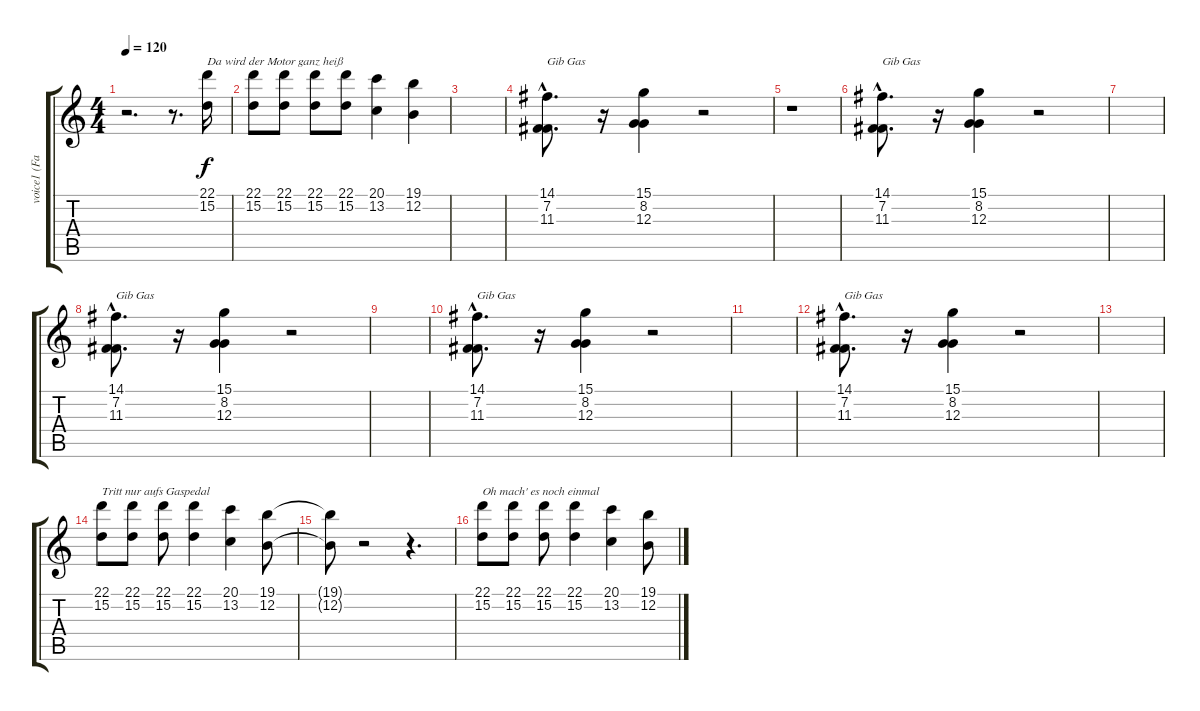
\track ("voice1 (Farin)" "voice1 (Fa") {instrument pad7halo}
\staff {score tabs}
\tuning (E4 B3 G3 D3 A2 E2) {hide}
\ts (4 4)
\tempo 120
\clef g2
\ks c
r.2{d dy f} r.8{d} (22.1 15.2).16{txt "Da wird der Motor ganz heiß"} |
(22.1 15.2).8 (22.1 15.2).8 (22.1 15.2).8 (22.1 15.2).8 (20.1 13.2).4 (19.1 12.2).4 |
|
(14.1{hac} 7.2{hac} 11.3{hac}).8{d txt "Gib Gas"} r.16 (15.1 8.2 12.3).4 r.2 |
r.1 |
(14.1{hac} 7.2{hac} 11.3{hac}).8{d txt "Gib Gas"} r.16 (15.1 8.2 12.3).4 r.2 |
|
(14.1{hac} 7.2{hac} 11.3{hac}).8{d txt "Gib Gas"} r.16 (15.1 8.2 12.3).4 r.2 |
|
(14.1{hac} 7.2{hac} 11.3{hac}).8{d txt "Gib Gas"} r.16 (15.1 8.2 12.3).4 r.2 |
|
(14.1{hac} 7.2{hac} 11.3{hac}).8{d txt "Gib Gas"} r.16 (15.1 8.2 12.3).4 r.2 |
|
(22.1 15.2).8{txt "Tritt nur aufs Gaspedal"} (22.1 15.2).8 (22.1 15.2).8 (22.1 15.2).4 (20.1 13.2).4 (19.1 12.2).8 |
(19.1{t} 12.2{t}).8 r.2 r.4{d} |
(22.1 15.2).8{txt "Oh mach' es noch einmal"} (22.1 15.2).8 (22.1 15.2).8 (22.1 15.2).4 (20.1 13.2).4 (19.1 12.2).8
